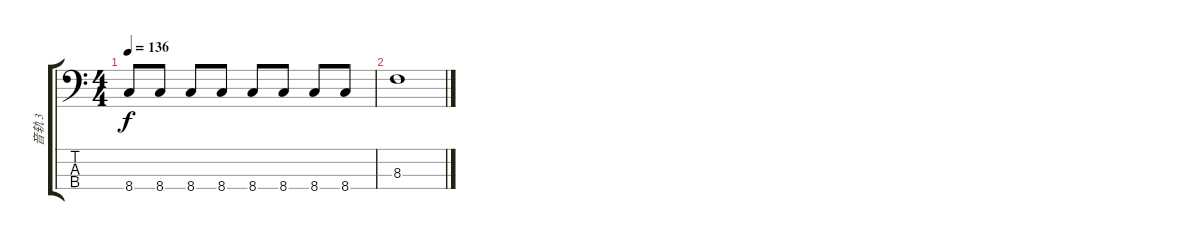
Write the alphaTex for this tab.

\track ("音轨 3" "音轨 3") {instrument electricbassfinger}
\staff {score tabs}
\tuning (G2 D2 A1 E1) {hide}
\ts (4 4)
\tempo 136
\clef f4
\ks c
8.4.8{dy f} 8.4.8 8.4.8 8.4.8 8.4.8 8.4.8 8.4.8 8.4.8 |
8.3.1
